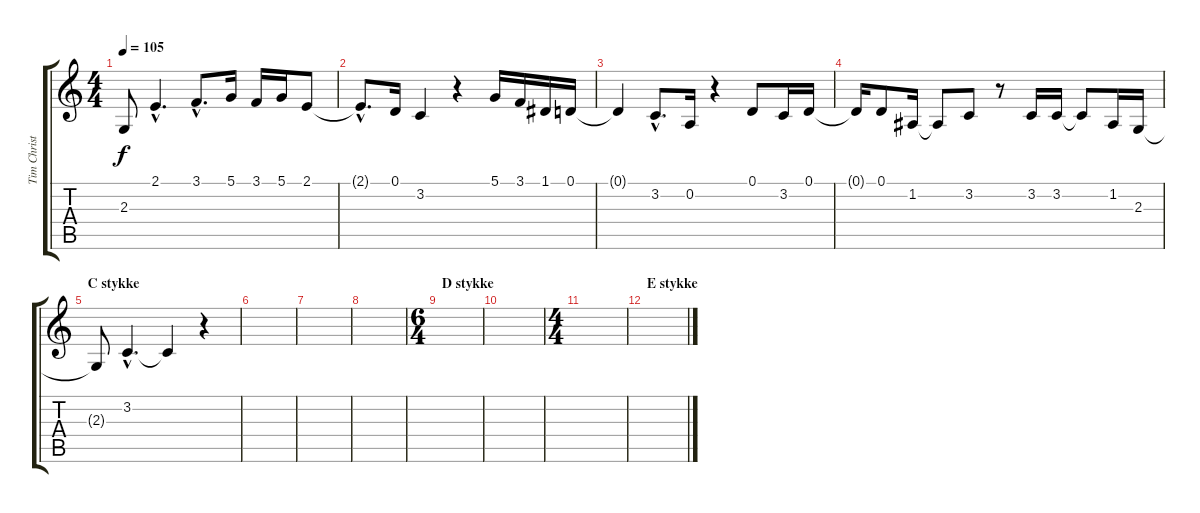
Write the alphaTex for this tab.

\track ("Tim Christensen (Vocal)" "Tim Christ") {instrument violin}
\staff {score tabs}
\tuning (D4 A3 F3 C3 G2 D2) {hide}
\ts (4 4)
\tempo 105
\clef g2
\ks c
2.3{t}.8{dy f} 2.1{hac}.4{d} 3.1{hac}.8{d} 5.1.16 3.1.16 5.1.16 2.1.8 |
2.1{hac t}.8{d} 0.1.16 3.2.4 r.4 5.1.16 3.1.16 1.1.16 0.1.16 |
0.1{t}.4 3.2{hac}.8{d} 0.2.16 r.4 0.1.8 3.2.16 0.1.16 |
0.1{t}.16 0.1.8 1.2.16 1.2{t}.8 3.2.8 r.8 3.2.16 3.2.16 3.2{t}.8 1.2.16 2.3.16 |
\section ("" "C stykke")
2.3{t}.8 3.2{hac}.4{d} 3.2{t}.4 r.4 |
|
|
|
\ts (6 4)
\section ("" "D stykke")
|
|
\ts (4 4)
|
\section ("" "E stykke")
